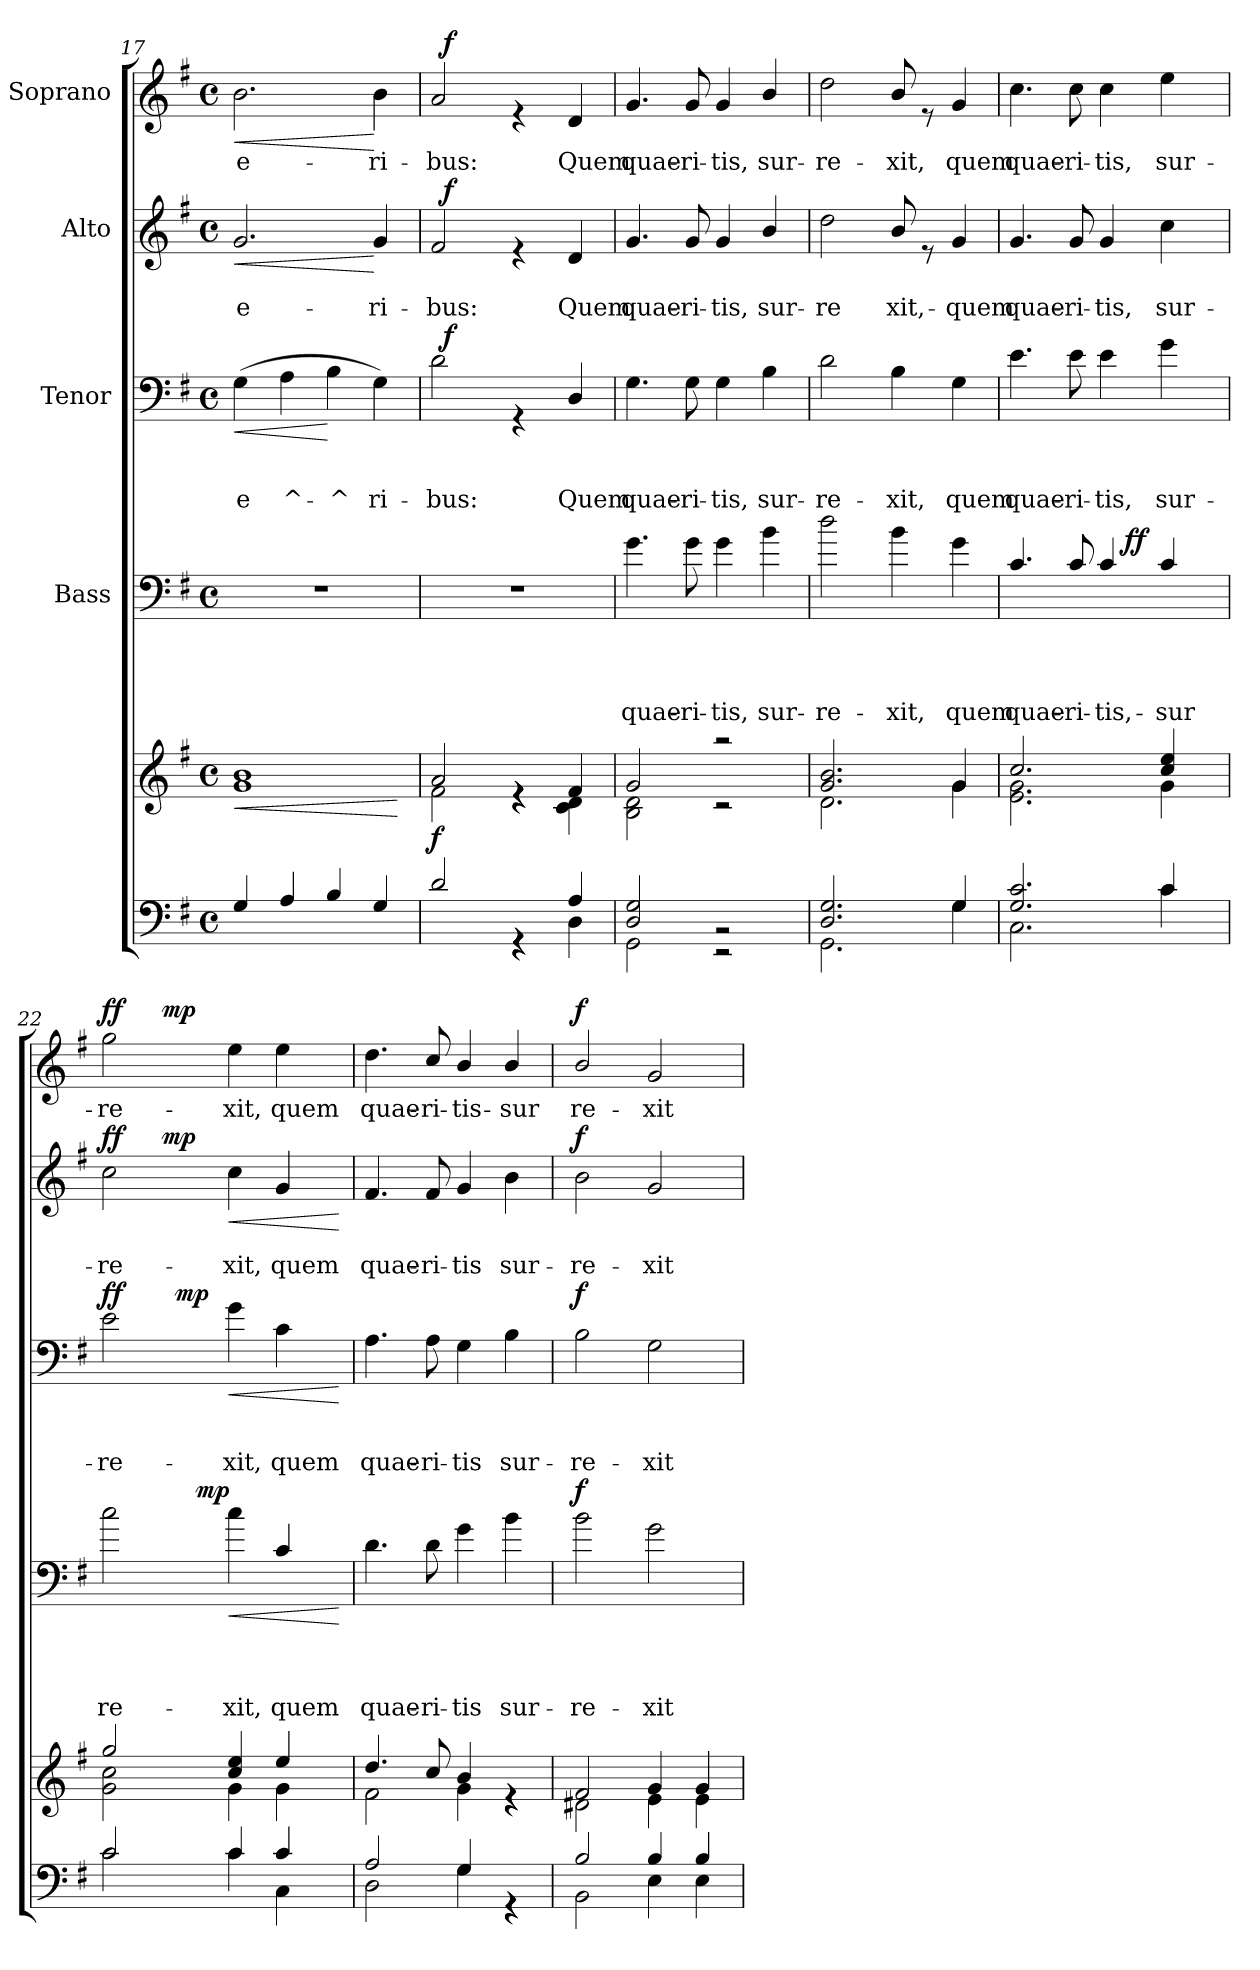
**kern	**dynam	**kern	**dynam	**kern	**text	**text	**text	**text	**dynam	**kern	**text	**text	**text	**dynam	**kern	**text	**text	**dynam	**kern	**text	**dynam
*part6	*part6	*part5	*part5	*part4	*part4	*part4	*part4	*part4	*part4	*part3	*part3	*part3	*part3	*part3	*part2	*part2	*part2	*part2	*part1	*part1	*part1
*staff6	*staff6	*staff5	*staff5	*staff4	*staff4	*staff4	*staff4	*staff4	*staff4	*staff3	*staff3	*staff3	*staff3	*staff3	*staff2	*staff2	*staff2	*staff2	*staff1	*staff1	*staff1
*	*	*	*	*I"Bass	*	*	*	*	*	*I"Tenor	*	*	*	*	*I"Alto	*	*	*	*I"Soprano	*	*
*clefF4	*	*clefG2	*	*clefF4	*	*	*	*	*	*clefF4	*	*	*	*	*clefG2	*	*	*	*clefG2	*	*
*	*	*	*	*ITrd7c12	*	*	*	*	*	*	*	*	*	*	*	*	*	*	*	*	*
*k[f#]	*	*k[f#]	*	*k[f#]	*	*	*	*	*	*k[f#]	*	*	*	*	*k[f#]	*	*	*	*k[f#]	*	*
*G:	*	*G:	*	*G:	*	*	*	*	*	*G:	*	*	*	*	*G:	*	*	*	*G:	*	*
*M4/4	*	*M4/4	*	*M4/4	*	*	*	*	*	*M4/4	*	*	*	*	*M4/4	*	*	*	*M4/4	*	*
*met(c)	*	*met(c)	*	*met(c)	*	*	*	*	*	*met(c)	*	*	*	*	*met(c)	*	*	*	*met(c)	*	*
=17	=17	=17	=17	=17	=17	=17	=17	=17	=17	=17	=17	=17	=17	=17	=17	=17	=17	=17	=17	=17	=17
!	!	!	!LO:HP:b	!	!	!	!	!	!	!	!	!	!LO:LY:b	!LO:HP:b	!	!	!LO:LY:b	!LO:HP:b	!	!LO:LY:b	!LO:HP:b
*	*	*^	*	*	*	*	*	*	*	*	*	*	*	*	*	*	*	*	*	*	*
4G/	.	1b	1g	<	1r	.	.	.	.	.	(>4G\	.	.	-e	<	2.g/	.	-e-	<	2.b\	e-	<
!	!	!	!	!	!	!	!	!	!	!	!	!	!	!LO:LY:b	!	!	!	!	!	!	!	!
4A/	.	.	.	.	.	.	.	.	.	.	4A\	.	.	^-	.	.	.	.	.	.	.	.
!	!	!	!	!	!	!	!	!	!	!	!	!	!	!LO:LY:b	!	!	!	!	!	!	!	!
4B/	.	.	.	.	.	.	.	.	.	.	4B\	.	.	-^	[	.	.	.	.	.	.	.
!	!	!	!	!	!	!	!	!	!	!	!	!	!	!LO:LY:b	!	!	!	!LO:LY:b	!	!	!LO:LY:b	!
4G/	.	.	.	.	.	.	.	.	.	.	4G\)	.	.	ri-	.	4g/	.	-ri-	[	4b\	-ri-	[
*	*	*v	*v	*	*	*	*	*	*	*	*	*	*	*	*	*	*	*	*	*	*	*
.	.	.	[	.	.	.	.	.	.	.	.	.	.	.	.	.	.	.	.	.	.
=18	=18	=18	=18	=18	=18	=18	=18	=18	=18	=18	=18	=18	=18	=18	=18	=18	=18	=18	=18	=18	=18
*^	*	*^	*	*	*	*	*	*	*	*	*	*	*	*	*	*	*	*	*	*	*
!	!	!LO:DY:a	!	!	!	!	!	!	!	!	!	!	!	!	!LO:LY:b	!	!	!	!LO:LY:b	!	!	!LO:LY:b	!
*	*	*	*	*	*	*	*	*	*	*	*	*^	*	*	*	*	*^	*	*	*	*^	*	*
2ryy	2d/	f	2a/	2f#\	.	1r	.	.	.	.	.	2d\	32ryy	.	.	-bus:	.	2f#/	32ryy	.	-bus:	.	2a/	32ryy	-bus:	.
!	!	!	!	!	!	!	!	!	!	!	!	!	!	!	!	!	!LO:DY:a	!	!	!	!	!LO:DY:a	!	!	!	!LO:DY:a
.	.	.	.	.	.	.	.	.	.	.	.	.	2ryy	.	.	.	f	.	2ryy	.	.	f	.	2ryy	.	f
4rGG	4rGG	.	4re	4re	.	.	.	.	.	.	.	4rGG	.	.	.	.	.	4re	.	.	.	.	4re	.	.	.
.	.	.	.	.	.	.	.	.	.	.	.	.	4...ryy	.	.	.	.	.	4...ryy	.	.	.	.	4...ryy	.	.
!	!	!	!	!	!	!	!	!	!	!	!	!	!	!	!	!LO:LY:b	!	!	!	!	!LO:LY:b	!	!	!	!LO:LY:b	!
4D\	4A/	.	4f#/	4c\ 4d\	.	.	.	.	.	.	.	4D/	.	.	.	Quem	.	4d/	.	.	Quem	.	4d/	.	Quem	.
!!LO:PB:g=z
=19	=19	=19	=19	=19	=19	=19	=19	=19	=19	=19	=19	=19	=19	=19	=19	=19	=19	=19	=19	=19	=19	=19	=19	=19	=19	=19
!	!	!	!	!	!	!	!	!	!	!LO:LY:b	!	!	!	!	!	!LO:LY:b	!	!	!	!	!LO:LY:b	!	!	!	!LO:LY:b	!
*	*	*	*	*	*	*	*	*	*	*	*	*v	*v	*	*	*	*	*	*	*	*	*	*v	*v	*	*
*	*	*	*	*	*	*	*	*	*	*	*	*	*	*	*	*	*v	*v	*	*	*	*	*	*
2GG\	2D/ 2G/	.	2g/	2B\ 2d\	.	4.G\	.	.	.	quae-	.	4.G\	.	.	quae-	.	4.g/	.	quae-	.	4.g/	quae-	.
!	!	!	!	!	!	!	!	!	!	!LO:LY:b	!	!	!	!	!LO:LY:b	!	!	!	!LO:LY:b	!	!	!LO:LY:b	!
.	.	.	.	.	.	8G\	.	.	.	-ri-	.	8G\	.	.	-ri-	.	8g/	.	-ri-	.	8g/	-ri-	.
!	!	!	!	!	!	!	!	!	!	!LO:LY:b	!	!	!	!	!LO:LY:b	!	!	!	!LO:LY:b	!	!	!LO:LY:b	!
2rEE	2r	.	2raa	2rc	.	4G\	.	.	.	-tis,	.	4G\	.	.	-tis,	.	4g/	.	-tis,	.	4g/	-tis,	.
!	!	!	!	!	!	!	!	!	!	!LO:LY:b	!	!	!	!	!LO:LY:b	!	!	!	!LO:LY:b	!	!	!LO:LY:b	!
.	.	.	.	.	.	4B\	.	.	.	sur-	.	4B\	.	.	sur-	.	4b/	.	sur-	.	4b/	sur-	.
=20	=20	=20	=20	=20	=20	=20	=20	=20	=20	=20	=20	=20	=20	=20	=20	=20	=20	=20	=20	=20	=20	=20	=20
!	!	!	!	!	!	!	!	!	!	!LO:LY:b	!	!	!	!	!LO:LY:b	!	!	!	!LO:LY:b	!	!	!LO:LY:b	!
2.GG\	2.D/ 2.G/	.	2.g/ 2.b/	2.d\	.	2d\	.	.	.	-re-	.	2d\	.	.	-re-	.	2dd\	.	-re	.	2dd\	-re-	.
!	!	!	!	!	!	!	!	!	!	!LO:LY:b	!	!	!	!	!LO:LY:b	!	!	!	!LO:LY:b	!	!	!LO:LY:b	!
.	.	.	.	.	.	4B\	.	.	.	-xit,	.	4B\	.	.	-xit,	.	8b/	.	xit,-	.	8b/	-xit,	.
.	.	.	.	.	.	.	.	.	.	.	.	.	.	.	.	.	8re	.	.	.	8re	.	.
!	!	!	!	!	!	!	!	!	!	!LO:LY:b	!	!	!	!	!LO:LY:b	!	!	!	!LO:LY:b	!	!	!LO:LY:b	!
4G\	4G/	.	4g/	4g\	.	4G\	.	.	.	quem	.	4G\	.	.	quem	.	4g/	.	-quem	.	4g/	quem	.
=21	=21	=21	=21	=21	=21	=21	=21	=21	=21	=21	=21	=21	=21	=21	=21	=21	=21	=21	=21	=21	=21	=21	=21
!	!	!	!	!	!	!	!	!	!	!LO:LY:b	!	!	!	!	!LO:LY:b	!	!	!	!LO:LY:b	!	!	!LO:LY:b	!
*	*	*	*	*	*	*^	*	*	*	*	*	*	*	*	*	*	*	*	*	*	*	*	*
2.C\	2.G/ 2.c/	.	2.cc/	2.e\ 2.g\	.	4.C/	2ryy	.	.	.	quae-	.	4.e\	.	.	quae-	.	4.g/	.	quae-	.	4.cc\	quae-	.
!	!	!	!	!	!	!	!	!	!	!	!LO:LY:b	!	!	!	!	!LO:LY:b	!	!	!	!LO:LY:b	!	!	!LO:LY:b	!
.	.	.	.	.	.	8C/	.	.	.	.	-ri-	.	8e\	.	.	-ri-	.	8g/	.	-ri-	.	8cc\	-ri-	.
!	!	!	!	!	!	!	!	!	!	!	!LO:LY:b	!	!	!	!	!LO:LY:b	!	!	!	!LO:LY:b	!	!	!LO:LY:b	!
.	.	.	.	.	.	4C/	16.ryy	.	.	.	-tis,-	.	4e\	.	.	-tis,	.	4g/	.	-tis,	.	4cc\	-tis,	.
!	!	!	!	!	!	!	!	!	!	!	!	!LO:DY:a	!	!	!	!	!	!	!	!	!	!	!	!
.	.	.	.	.	.	.	4ryy	.	.	.	.	ff	.	.	.	.	.	.	.	.	.	.	.	.
!	!	!	!	!	!	!	!	!	!	!	!LO:LY:b	!	!	!	!	!LO:LY:b	!	!	!	!LO:LY:b	!	!	!LO:LY:b	!
4c\	4c/	.	4cc/ 4ee/	4g\	.	4C/	.	.	.	.	-sur	.	4g\	.	.	sur-	.	4cc\	.	sur-	.	4ee\	sur-	.
.	.	.	.	.	.	.	8ryy	.	.	.	.	.	.	.	.	.	.	.	.	.	.	.	.	.
.	.	.	.	.	.	.	32ryy	.	.	.	.	.	.	.	.	.	.	.	.	.	.	.	.	.
=22	=22	=22	=22	=22	=22	=22	=22	=22	=22	=22	=22	=22	=22	=22	=22	=22	=22	=22	=22	=22	=22	=22	=22	=22
!	!	!	!	!	!	!	!	!	!	!	!LO:LY:b	!	!	!	!	!LO:LY:b	!LO:DY:a	!	!	!LO:LY:b	!LO:DY:a	!	!LO:LY:b	!LO:DY:a
*	*	*	*	*	*	*	*	*	*	*	*	*	*^	*	*	*	*	*^	*	*	*	*^	*	*
2c\	2c/	.	2gg/	2g\ 2cc\	.	2c\	4.ryy	.	.	.	re-	.	2e\	4ryy	.	.	-re-	ff	2cc\	4ryy	.	-re-	ff	2gg\	4ryy	-re-	ff
.	.	.	.	.	.	.	.	.	.	.	.	.	.	16ryy	.	.	.	.	.	32ryy	.	.	.	.	32ryy	.	.
!	!	!	!	!	!	!	!	!	!	!	!	!	!	!	!	!	!	!	!	!	!	!	!LO:DY:a	!	!	!	!LO:DY:a
.	.	.	.	.	.	.	.	.	.	.	.	.	.	.	.	.	.	.	.	2ryy	.	.	mp	.	2ryy	.	mp
!	!	!	!	!	!	!	!	!	!	!	!	!	!	!	!	!	!	!LO:DY:a	!	!	!	!	!	!	!	!	!
.	.	.	.	.	.	.	.	.	.	.	.	.	.	2ryy	.	.	.	mp	.	.	.	.	.	.	.	.	.
!	!	!	!	!	!	!	!	!	!	!	!	!LO:DY:a	!	!	!	!	!	!	!	!	!	!	!	!	!	!	!
.	.	.	.	.	.	.	2ryy	.	.	.	.	mp	.	.	.	.	.	.	.	.	.	.	.	.	.	.	.
!	!	!	!	!	!	!	!	!	!	!	!LO:LY:b	!LO:HP:b	!	!	!	!	!LO:LY:b	!LO:HP:b	!	!	!	!LO:LY:b	!LO:HP:b	!	!	!LO:LY:b	!
4c\	4c/	.	4cc/ 4ee/	4g\	.	4c\	.	.	.	.	-xit,	<	4g\	.	.	.	-xit,	<	4cc\	.	.	-xit,	<	4ee\	.	-xit,	.
!	!	!	!	!	!	!	!	!	!	!	!LO:LY:b	!	!	!	!	!	!LO:LY:b	!	!	!	!	!LO:LY:b	!	!	!	!LO:LY:b	!
4C\	4c/	.	4ee/	4g\	.	4C/	.	.	.	.	quem	.	4c\	.	.	.	quem	.	4g/	.	.	quem	.	4ee\	.	quem	.
.	.	.	.	.	.	.	.	.	.	.	.	.	.	.	.	.	.	.	.	8..ryy	.	.	.	.	8..ryy	.	.
.	.	.	.	.	.	.	.	.	.	.	.	.	.	8.ryy	.	.	.	.	.	.	.	.	.	.	.	.	.
.	.	.	.	.	.	.	8ryy	.	.	.	.	.	.	.	.	.	.	.	.	.	.	.	.	.	.	.	.
*v	*v	*	*	*	*	*	*	*	*	*	*	*	*	*	*	*	*	*	*	*	*	*	*	*	*	*	*
*	*	*v	*v	*	*	*	*	*	*	*	*	*	*	*	*	*	*	*	*	*	*	*	*	*	*	*
.	.	.	.	.	.	.	.	.	.	[	.	.	.	.	.	[	.	.	.	.	[	.	.	.	.
=23	=23	=23	=23	=23	=23	=23	=23	=23	=23	=23	=23	=23	=23	=23	=23	=23	=23	=23	=23	=23	=23	=23	=23	=23	=23
*^	*	*^	*	*	*	*	*	*	*	*	*	*	*	*	*	*	*	*	*	*	*	*	*	*	*
!	!	!	!	!	!	!	!	!	!	!	!LO:LY:b	!	!	!	!	!	!LO:LY:b	!	!	!	!	!LO:LY:b	!	!	!	!LO:LY:b	!
*	*	*	*	*	*	*v	*v	*	*	*	*	*	*	*	*	*	*	*	*v	*v	*	*	*	*v	*v	*	*
*	*	*	*	*	*	*	*	*	*	*	*	*v	*v	*	*	*	*	*	*	*	*	*	*	*
2D\	2A/	.	4.dd/	2f#\	.	4.D\	.	.	.	quae-	.	4.A\	.	.	quae-	.	4.f#/	.	quae-	.	4.dd\	quae-	.
!	!	!	!	!	!	!	!	!	!	!LO:LY:b	!	!	!	!	!LO:LY:b	!	!	!	!LO:LY:b	!	!	!LO:LY:b	!
.	.	.	8cc/	.	.	8D\	.	.	.	-ri-	.	8A\	.	.	-ri-	.	8f#/	.	-ri-	.	8cc/	-ri-	.
!	!	!	!	!	!	!	!	!	!	!LO:LY:b	!	!	!	!	!LO:LY:b	!	!	!	!LO:LY:b	!	!	!LO:LY:b	!
4G\	4G/	.	4b/	4g\	.	4G\	.	.	.	-tis	.	4G\	.	.	-tis	.	4g/	.	-tis	.	4b/	-tis-	.
!	!	!	!	!	!	!	!	!	!	!LO:LY:b	!	!	!	!	!LO:LY:b	!	!	!	!LO:LY:b	!	!	!LO:LY:b	!
4rGG	4rGG	.	4re	4re	.	4B\	.	.	.	sur-	.	4B\	.	.	sur-	.	4b\	.	sur-	.	4b/	-sur	.
=24	=24	=24	=24	=24	=24	=24	=24	=24	=24	=24	=24	=24	=24	=24	=24	=24	=24	=24	=24	=24	=24	=24	=24
!	!	!	!	!	!	!	!	!	!	!LO:LY:b	!LO:DY:a	!	!	!	!LO:LY:b	!LO:DY:a	!	!	!LO:LY:b	!LO:DY:a	!	!LO:LY:b	!LO:DY:a
2BB\	2B/	.	2f#/	2d#X\	.	2B\	.	.	.	-re-	f	2B\	.	.	-re-	f	2b\	.	-re-	f	2b/	re-	f
!	!	!	!	!	!	!	!	!	!	!LO:LY:b	!	!	!	!	!LO:LY:b	!	!	!	!LO:LY:b	!	!	!LO:LY:b	!
4E\	4B/	.	4g/	4e\	.	2G\	.	.	.	-xit	.	2G\	.	.	-xit	.	2g/	.	-xit	.	2g/	-xit	.
4E\	4B/	.	4g/	4e\	.	.	.	.	.	.	.	.	.	.	.	.	.	.	.	.	.	.	.
*v	*v	*	*	*	*	*	*	*	*	*	*	*	*	*	*	*	*	*	*	*	*	*	*
*	*	*v	*v	*	*	*	*	*	*	*	*	*	*	*	*	*	*	*	*	*	*	*
=	=	=	=	=	=	=	=	=	=	=	=	=	=	=	=	=	=	=	=	=	=
*-	*-	*-	*-	*-	*-	*-	*-	*-	*-	*-	*-	*-	*-	*-	*-	*-	*-	*-	*-	*-	*-
